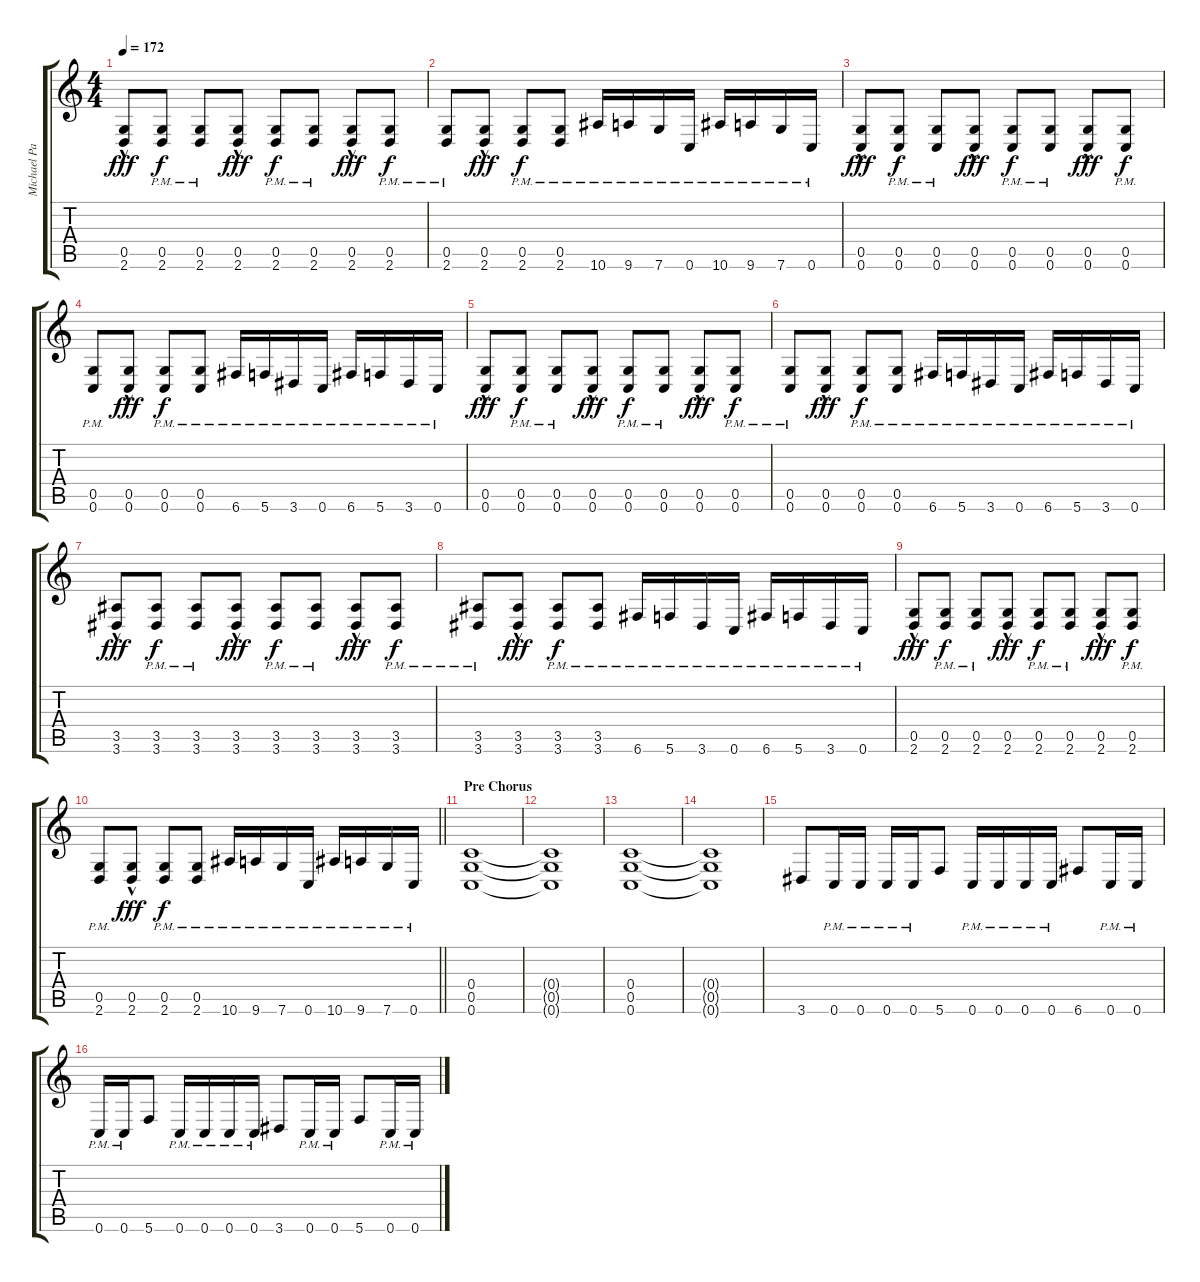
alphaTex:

\track ("Michael Padge (Lead Guitar)" "Michael Pa") {instrument distortionguitar}
\staff {score tabs}
\tuning (D4 A3 F3 C3 G2 C2) {hide}
\ts (4 4)
\tempo 172
\clef g2
\ks c
(0.5{hac} 2.6{hac}).8{dy fff} (0.5{pm} 2.6{pm}).8{dy f} (0.5{pm} 2.6{pm}).8 (0.5{hac} 2.6{hac}).8{dy fff} (0.5{pm} 2.6{pm}).8{dy f} (0.5{pm} 2.6{pm}).8 (0.5{hac} 2.6{hac}).8{dy fff} (0.5{pm} 2.6{pm}).8{dy f} |
(0.5{pm} 2.6{pm}).8 (0.5{hac} 2.6{hac}).8{dy fff} (0.5{pm} 2.6{pm}).8{dy f} (0.5{pm} 2.6{pm}).8 10.6{pm}.16 9.6{pm}.16 7.6{pm}.16 0.6{pm}.16 10.6{pm}.16 9.6{pm}.16 7.6{pm}.16 0.6{pm}.16 |
(0.5{hac} 0.6{hac}).8{dy fff} (0.5{pm} 0.6{pm}).8{dy f} (0.5{pm} 0.6{pm}).8 (0.5{hac} 0.6{hac}).8{dy fff} (0.5{pm} 0.6{pm}).8{dy f} (0.5{pm} 0.6{pm}).8 (0.5{hac} 0.6{hac}).8{dy fff} (0.5{pm} 0.6{pm}).8{dy f} |
(0.5{pm} 0.6{pm}).8 (0.5{hac} 0.6{hac}).8{dy fff} (0.5{pm} 0.6{pm}).8{dy f} (0.5{pm} 0.6{pm}).8 6.6{pm}.16 5.6{pm}.16 3.6{pm}.16 0.6{pm}.16 6.6{pm}.16 5.6{pm}.16 3.6{pm}.16 0.6{pm}.16 |
(0.5{hac} 0.6{hac}).8{dy fff} (0.5{pm} 0.6{pm}).8{dy f} (0.5{pm} 0.6{pm}).8 (0.5{hac} 0.6{hac}).8{dy fff} (0.5{pm} 0.6{pm}).8{dy f} (0.5{pm} 0.6{pm}).8 (0.5{hac} 0.6{hac}).8{dy fff} (0.5{pm} 0.6{pm}).8{dy f} |
(0.5{pm} 0.6{pm}).8 (0.5{hac} 0.6{hac}).8{dy fff} (0.5{pm} 0.6{pm}).8{dy f} (0.5{pm} 0.6{pm}).8 6.6{pm}.16 5.6{pm}.16 3.6{pm}.16 0.6{pm}.16 6.6{pm}.16 5.6{pm}.16 3.6{pm}.16 0.6{pm}.16 |
(3.5{hac} 3.6{hac}).8{dy fff} (3.5{pm} 3.6{pm}).8{dy f} (3.5{pm} 3.6{pm}).8 (3.5{hac} 3.6{hac}).8{dy fff} (3.5{pm} 3.6{pm}).8{dy f} (3.5{pm} 3.6{pm}).8 (3.5{hac} 3.6{hac}).8{dy fff} (3.5{pm} 3.6{pm}).8{dy f} |
(3.5{pm} 3.6{pm}).8 (3.5{hac} 3.6{hac}).8{dy fff} (3.5{pm} 3.6{pm}).8{dy f} (3.5{pm} 3.6{pm}).8 6.6{pm}.16 5.6{pm}.16 3.6{pm}.16 0.6{pm}.16 6.6{pm}.16 5.6{pm}.16 3.6{pm}.16 0.6{pm}.16 |
(0.5{hac} 2.6{hac}).8{dy fff} (0.5{pm} 2.6{pm}).8{dy f} (0.5{pm} 2.6{pm}).8 (0.5{hac} 2.6{hac}).8{dy fff} (0.5{pm} 2.6{pm}).8{dy f} (0.5{pm} 2.6{pm}).8 (0.5{hac} 2.6{hac}).8{dy fff} (0.5{pm} 2.6{pm}).8{dy f} |
\barLineRight lightlight
(0.5{pm} 2.6{pm}).8 (0.5{hac} 2.6{hac}).8{dy fff} (0.5{pm} 2.6{pm}).8{dy f} (0.5{pm} 2.6{pm}).8 10.6{pm}.16 9.6{pm}.16 7.6{pm}.16 0.6{pm}.16 10.6{pm}.16 9.6{pm}.16 7.6{pm}.16 0.6{pm}.16 |
\section ("" "Pre Chorus")
(0.4 0.5 0.6).1 |
(0.4{t} 0.5{t} 0.6{t}).1 |
(0.4 0.5 0.6).1 |
(0.4{t} 0.5{t} 0.6{t}).1 |
3.6.8 0.6{pm}.16 0.6{pm}.16 0.6{pm}.16 0.6{pm}.16 5.6.8 0.6{pm}.16 0.6{pm}.16 0.6{pm}.16 0.6{pm}.16 6.6.8 0.6{pm}.16 0.6{pm}.16 |
0.6{pm}.16 0.6{pm}.16 5.6.8 0.6{pm}.16 0.6{pm}.16 0.6{pm}.16 0.6{pm}.16 3.6.8 0.6{pm}.16 0.6{pm}.16 5.6.8 0.6{pm}.16 0.6{pm}.16
